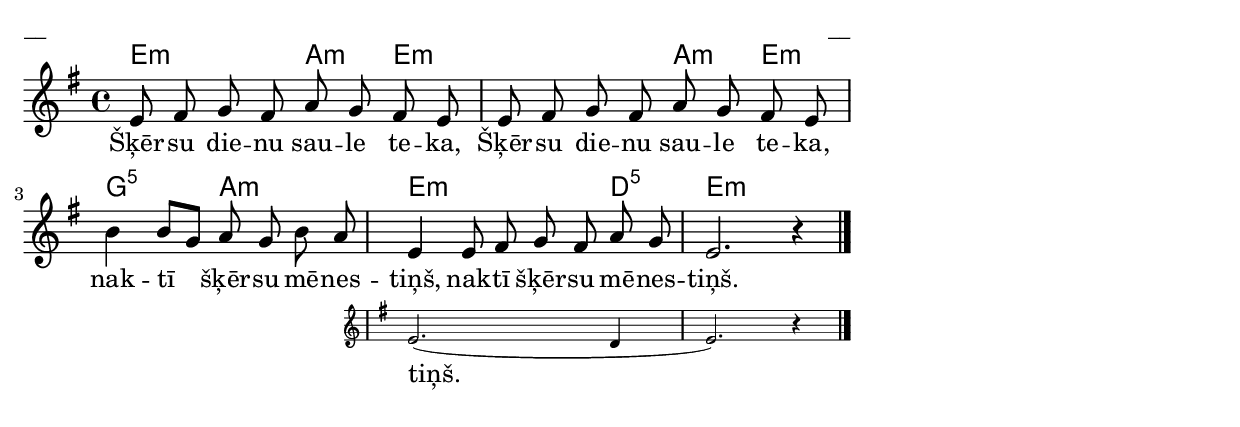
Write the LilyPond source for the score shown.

\version "2.13.16" 
%\header {
% title = "Šķērsu dienu saule teka"
%}
% Austras dziesmu burtnīca, 28.lpp.
\paper {
line-width = 14\cm
left-margin = 0.4\cm
between-system-padding = 0.3\cm
between-system-space = 0.3\cm
}
\layout {
indent = #0
ragged-last = ##f
}

voiceA = \relative c' {
\clef "treble"
\key e \minor
\time 4/4
e8 fis g fis a g fis e | e8 fis g fis a g fis e | 
b'4 b8[ g] a g b a | 


 

\oneVoice 
<< { e4 e8 fis g fis a g | e2. r4 } 
\new Staff \with {
\remove "Time_signature_engraver"
%\remove "Clef_engraver"
%\remove "Key_engraver"
%\remove "Accidental_engraver"
alignAboveContext = #"main"
fontSize = #-3
\override StaffSymbol #'staff-space = #(magstep -3)
\override StaffSymbol #'thickness = #(magstep -3)
} { 
  \key e \minor
  << \new Voice = "voiceAB" { \oneVoice \autoBeamOff e2.( d4 | e2.) r4 }
  \lyricsto "voiceAB" \new Lyrics { tiņš. } >>    
}
>> \oneVoice


\bar "|."
}


lyricA = \lyricmode {
Šķēr -- su die -- nu sau -- le te -- ka,
Šķēr -- su die -- nu sau -- le te -- ka, 
nak -- tī šķēr -- su mē -- nes -- tiņš, 
nak -- tī šķēr -- su mē -- nes -- tiņš.
}


chordsA = \chordmode {
\time 4/4
e2:m a4:m e4:m | s2 a4:m  e4:m | 
g2:5 a2:m | e2.:m d4:5 | e2.:m
}

fullScore = <<
\new ChordNames { \chordsA }
\new Staff {
<<
\new Voice = "voiceA" { \oneVoice \autoBeamOff \voiceA }
\lyricsto "voiceA" \new Lyrics \lyricA
>>
}
>>

\score {
\fullScore
\header { piece = "__" opus = "__" }
}
\markup { \with-color #(x11-color 'white) \sans \smaller "__" }
\score {
\unfoldRepeats
\fullScore
\midi {
\context { \Staff \remove "Staff_performer" }
\context { \Voice \consists "Staff_performer" }
}
}


